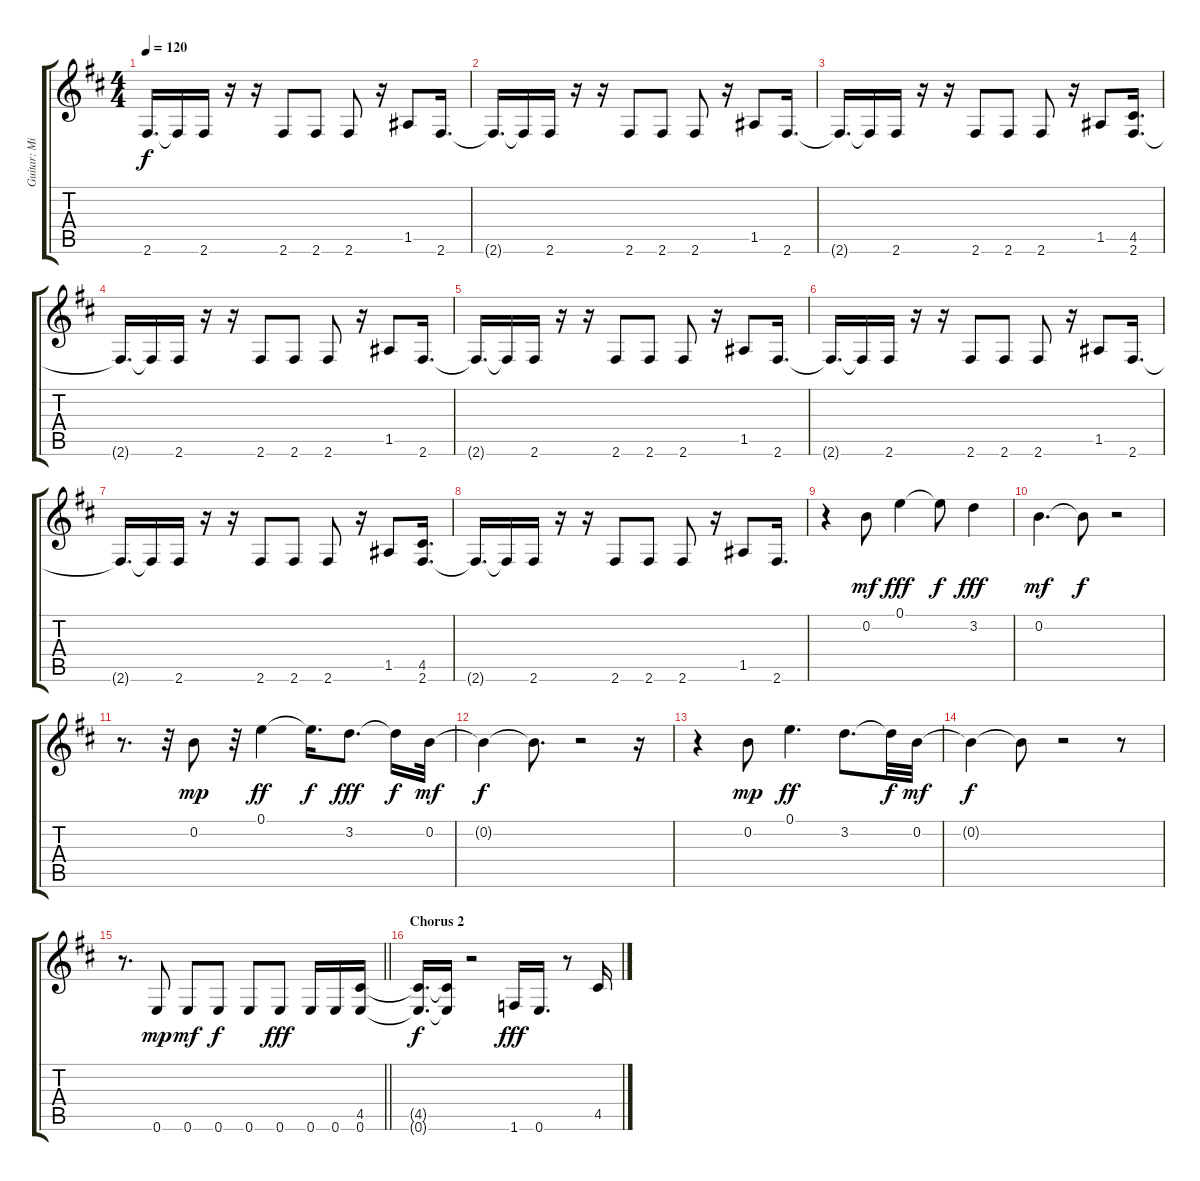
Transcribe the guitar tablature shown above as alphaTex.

\track ("Guitar: Mick Ralphs" "Guitar: Mi") {instrument acousticguitarsteel}
\staff {score tabs}
\tuning (E4 B3 G3 D3 A2 E2) {hide}
\ts (4 4)
\tempo 120
\clef g2
\ks d
2.6{t}.16{d dy f} 2.6{t}.16 2.6.16 r.16 r.16 2.6.8 2.6.8 2.6.8 r.16 1.5.8 2.6.16{d} |
2.6{t}.16{d} 2.6{t}.16 2.6.16 r.16 r.16 2.6.8 2.6.8 2.6.8 r.16 1.5.8 2.6.16{d} |
2.6{t}.16{d} 2.6{t}.16 2.6.16 r.16 r.16 2.6.8 2.6.8 2.6.8 r.16 1.5.8 (4.5 2.6).16{d} |
2.6{t}.16{d} 2.6{t}.16 2.6.16 r.16 r.16 2.6.8 2.6.8 2.6.8 r.16 1.5.8 2.6.16{d} |
2.6{t}.16{d} 2.6{t}.16 2.6.16 r.16 r.16 2.6.8 2.6.8 2.6.8 r.16 1.5.8 2.6.16{d} |
2.6{t}.16{d} 2.6{t}.16 2.6.16 r.16 r.16 2.6.8 2.6.8 2.6.8 r.16 1.5.8 2.6.16{d} |
2.6{t}.16{d} 2.6{t}.16 2.6.16 r.16 r.16 2.6.8 2.6.8 2.6.8 r.16 1.5.8 (4.5 2.6).16{d} |
2.6{t}.16{d} 2.6{t}.16 2.6.16 r.16 r.16 2.6.8 2.6.8 2.6.8 r.16 1.5.8 2.6.16{d} |
r.4 0.2.8{dy mf} 0.1.4{dy fff} 0.1{t}.8{dy f} 3.2.4{dy fff} |
0.2.4{d dy mf} 0.2{t}.8{dy f} r.2 |
r.8{d} r.32 0.2.8{dy mp} r.32 0.1.4{dy ff} 0.1{t}.16{d dy f} 3.2.8{d dy fff} 3.2{t}.16{dy f} 0.2.32{dy mf} |
0.2{t}.4{dy f} 0.2{t}.8{d} r.2 r.16 |
r.4 0.2.8{dy mp} 0.1.4{d dy ff} 3.2.8{d} 3.2{t}.32{dy f} 0.2.32{dy mf} |
0.2{t}.4{dy f} 0.2{t}.8 r.2 r.8 |
\barLineRight lightlight
r.8{d} 0.6.8{dy mp} 0.6.8{dy mf} 0.6.8{dy f} 0.6.8 0.6.8{dy fff} 0.6.16 0.6.16 (4.5 0.6).16 |
\section ("" "Chorus 2")
(4.5{t} 0.6{t}).16{d dy f} (4.5{t} 0.6{t}).16 r.2 1.6.16{dy fff} 0.6.16{d} r.8 4.5.16
